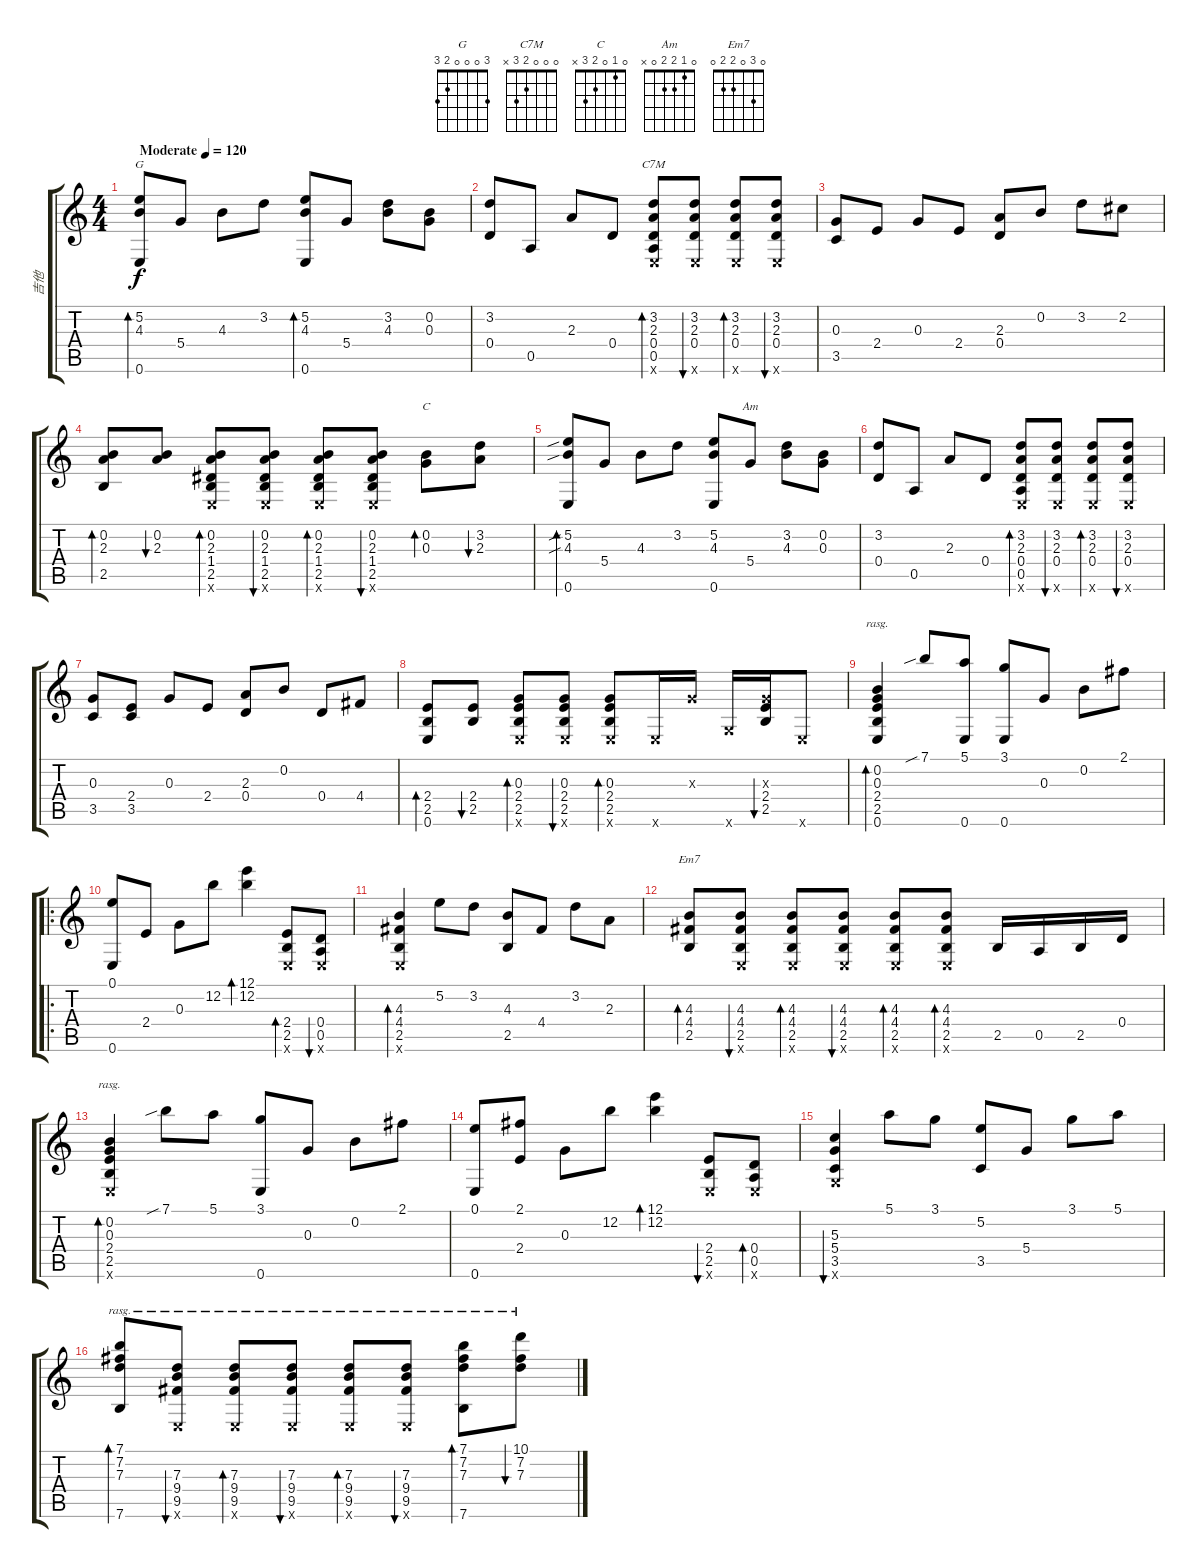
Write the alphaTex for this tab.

\track ("吉他" "吉他") {instrument acousticguitarnylon}
\staff {score tabs}
\tuning (E4 B3 G3 D3 A2 E2) {hide}
\chord ("G" 3 0 0 0 2 3)
\chord ("C7M" 0 0 0 2 3 x)
\chord ("C" 0 1 0 2 3 x)
\chord ("Am" 0 1 2 2 0 x)
\chord ("Em7" 0 3 0 2 2 0)
\ts (4 4)
\tempo (120 "Moderate")
\clef g2
\ks c
(5.2 4.3 0.6).8{bd 120 ch "G" dy f instrument acousticguitarnylon} 5.4.8 4.3.8 3.2.8 (5.2 4.3 0.6).8{bd 120} 5.4.8 (3.2 4.3).8{txt ""} (0.2 0.3).8 |
(3.2 0.4).8 0.5.8 2.3.8 0.4.8 (3.2 2.3 0.4 0.5 0.6{x}).8{bd 120 ch "C7M"} (3.2 2.3 0.4 0.6{x}).8{bu 120} (3.2 2.3 0.4 0.6{x}).8{bd 120} (3.2 2.3 0.4 0.6{x}).8{bu 120} |
(0.3 3.5).8 2.4.8 0.3.8 2.4.8 (2.3 0.4).8 0.2.8 3.2.8 2.2.8 |
(0.2 2.3 2.5).8{bd 120} (0.2 2.3).8{bu 120} (0.2 2.3 1.4 2.5 0.6{x}).8{bd 30} (0.2 2.3 1.4 2.5 0.6{x}).8{bu 30} (0.2 2.3 1.4 2.5 0.6{x}).8{bd 30} (0.2 2.3 1.4 2.5 0.6{x}).8{bu 30} (0.2 0.3).8{bd 120 ch "C"} (3.2 2.3).8{bu 120} |
(5.2{sib} 4.3{sib} 0.6).8{bd 30} 5.4.8 4.3.8 3.2.8 (5.2 4.3 0.6).8 5.4.8{ch "Am"} (3.2 4.3).8 (0.2 0.3).8 |
(3.2 0.4).8 0.5.8 2.3.8 0.4.8 (3.2 2.3 0.4 0.5 0.6{x}).8{bd 60} (3.2 2.3 0.4 0.6{x}).8{bu 60} (3.2 2.3 0.4 0.6{x}).8{bd 60} (3.2 2.3 0.4 0.6{x}).8{bu 60} |
(0.3 3.5).8 (2.4 3.5).8 0.3.8 2.4.8 (2.3 0.4).8 0.2.8 0.4.8 4.4.8 |
(2.4 2.5 0.6).8{bd 480} (2.4 2.5).8{bu 480} (0.3 2.4 2.5 0.6{x}).8{bd 60} (0.3 2.4 2.5 0.6{x}).8{bu 60} (0.3 2.4 2.5 0.6{x}).8{bd 60} 0.6{x}.16 0.3{x}.16 3.6{x}.16 (0.3{x} 2.4 2.5).16{bu 480} 0.6{x}.8 |
(0.2 0.3 2.4 2.5 0.6).4{bd 30 rasg ii} 7.1{sib}.8 (5.1 0.6).8 (3.1 0.6).8 0.3.8 0.2.8 2.1.8 |
\ro
(0.1 0.6).8 2.4.8 0.3.8 12.2.8 (12.1 12.2).4{bd 480} (2.4 2.5 0.6{x}).8{bd 120} (0.4 0.5 0.6{x}).8{bu 480} |
(4.3 4.4 2.5 0.6{x}).4{bd 60} 5.2.8 3.2.8 (4.3 2.5).8 4.4.8 3.2.8 2.3.8 |
(4.3 4.4 2.5).8{bd 60 ch "Em7"} (4.3 4.4 2.5 0.6{x}).8{bu 60} (4.3 4.4 2.5 0.6{x}).8{bd 60} (4.3 4.4 2.5 0.6{x}).8{bu 60} (4.3 4.4 2.5 0.6{x}).8{bd 60} (4.3 4.4 2.5 0.6{x}).8{bd 60} 2.5.16 0.5.16 2.5.16 0.4.16 |
(0.2 0.3 2.4 2.5 0.6{x}).4{bd 30 rasg ii} 7.1{sib}.8 5.1.8 (3.1 0.6).8 0.3.8 0.2.8 2.1.8 |
(0.1 0.6).8 (2.1 2.4).8 0.3.8 12.2.8 (12.1 12.2).4{bd 480} (2.4 2.5 0.6{x}).8{bu 480} (0.4 0.5 0.6{x}).8{bd 480} |
(5.3 5.4 3.5 3.6{x}).4{bu 60} 5.1.8 3.1.8 (5.2 3.5).8 5.4.8 3.1.8 5.1.8 |
(7.1 7.2 7.3 7.6).8{bd 30 rasg ii} (7.3 9.4 9.5 0.6{x}).8{bu 30 rasg ii} (7.3 9.4 9.5 0.6{x}).8{bd 30 rasg ii} (7.3 9.4 9.5 0.6{x}).8{bu 120 rasg ii} (7.3 9.4 9.5 0.6{x}).8{bd 120 rasg ii} (7.3 9.4 9.5 0.6{x}).8{bu 120 rasg ii txt ""} (7.1 7.2 7.3 7.6).8{bd 120 rasg ii} (10.1 7.2 7.3).8{bu 120 rasg ii}
